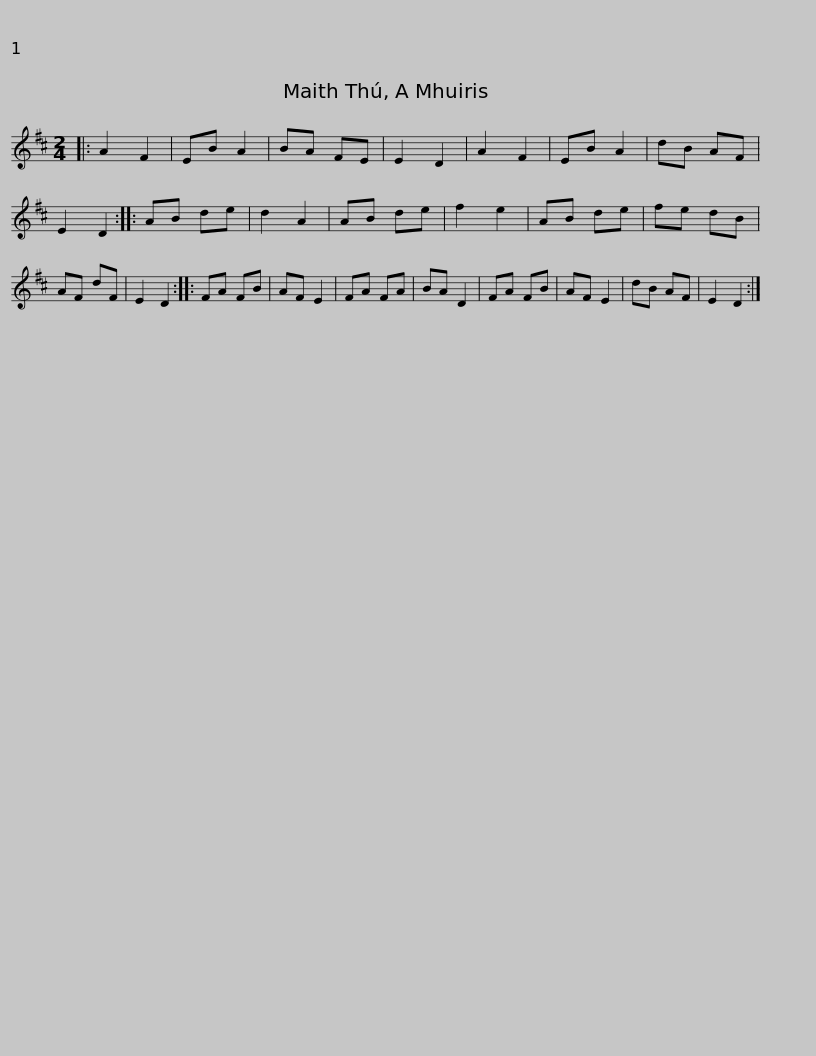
X:1
L:1/8
M:2/4
I:linebreak $
K:D
V:1 treble
V:1
|: A2 F2 | EB A2 | BA FE | E2 D2 | A2 F2 | %5
 EB A2 | dB AF | E2 D2 :: AB de | d2 A2 | %10
 AB de | f2 e2 | AB de |$ fe dB | AF dF | %15
 E2 D2 :: FA FB | AF E2 | FA FA | BA D2 | %20
 FA FB | AF E2 | dB AF | E2 D2 :| %24
